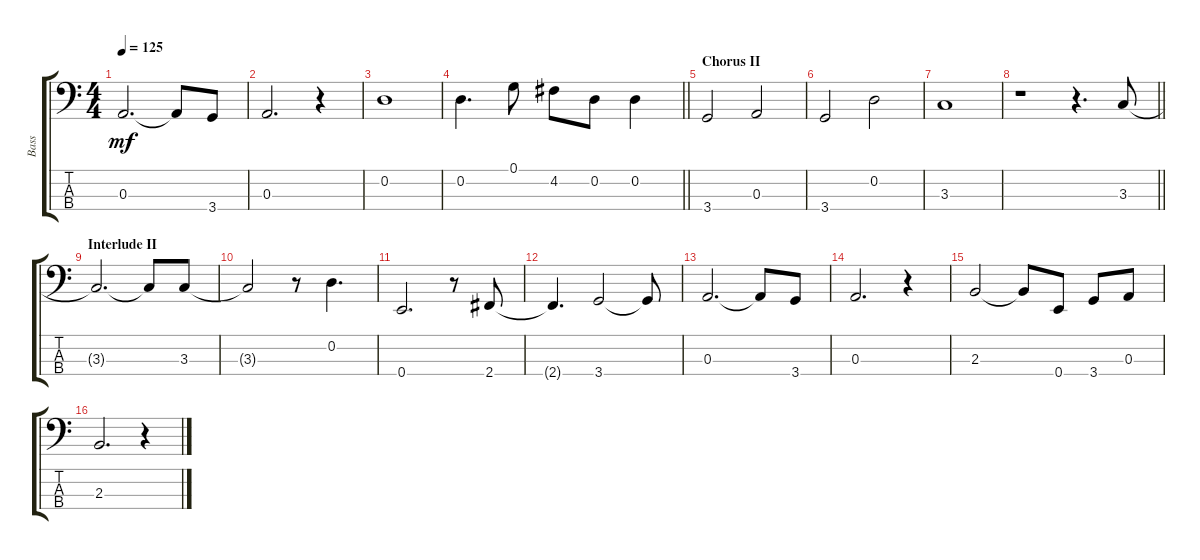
\track ("Bass" "Bass") {instrument electricbassfinger}
\staff {score tabs}
\tuning (G2 D2 A1 E1) {hide}
\ts (4 4)
\tempo 125
\clef f4
\ks c
0.3.2{d dy mf} 0.3{t}.8 3.4.8 |
0.3.2{d} r.4 |
0.2.1 |
\barLineRight lightlight
0.2.4{d} 0.1.8 4.2.8 0.2.8 0.2.4 |
\section ("" "Chorus II")
3.4.2 0.3.2 |
3.4.2 0.2.2 |
3.3.1 |
\barLineRight lightlight
r.1 r.4{d} 3.3.8 |
\section ("" "Interlude II")
3.3{t}.2{d} 3.3{t}.8 3.3.8 |
3.3{t}.2 r.8 0.2.4{d} |
0.4.2{d} r.8 2.4.8 |
2.4{t}.4{d} 3.4.2 3.4{t}.8 |
0.3.2{d} 0.3{t}.8 3.4.8 |
0.3.2{d} r.4 |
2.3.2 2.3{t}.8 0.4.8 3.4.8 0.3.8 |
2.3.2{d} r.4
